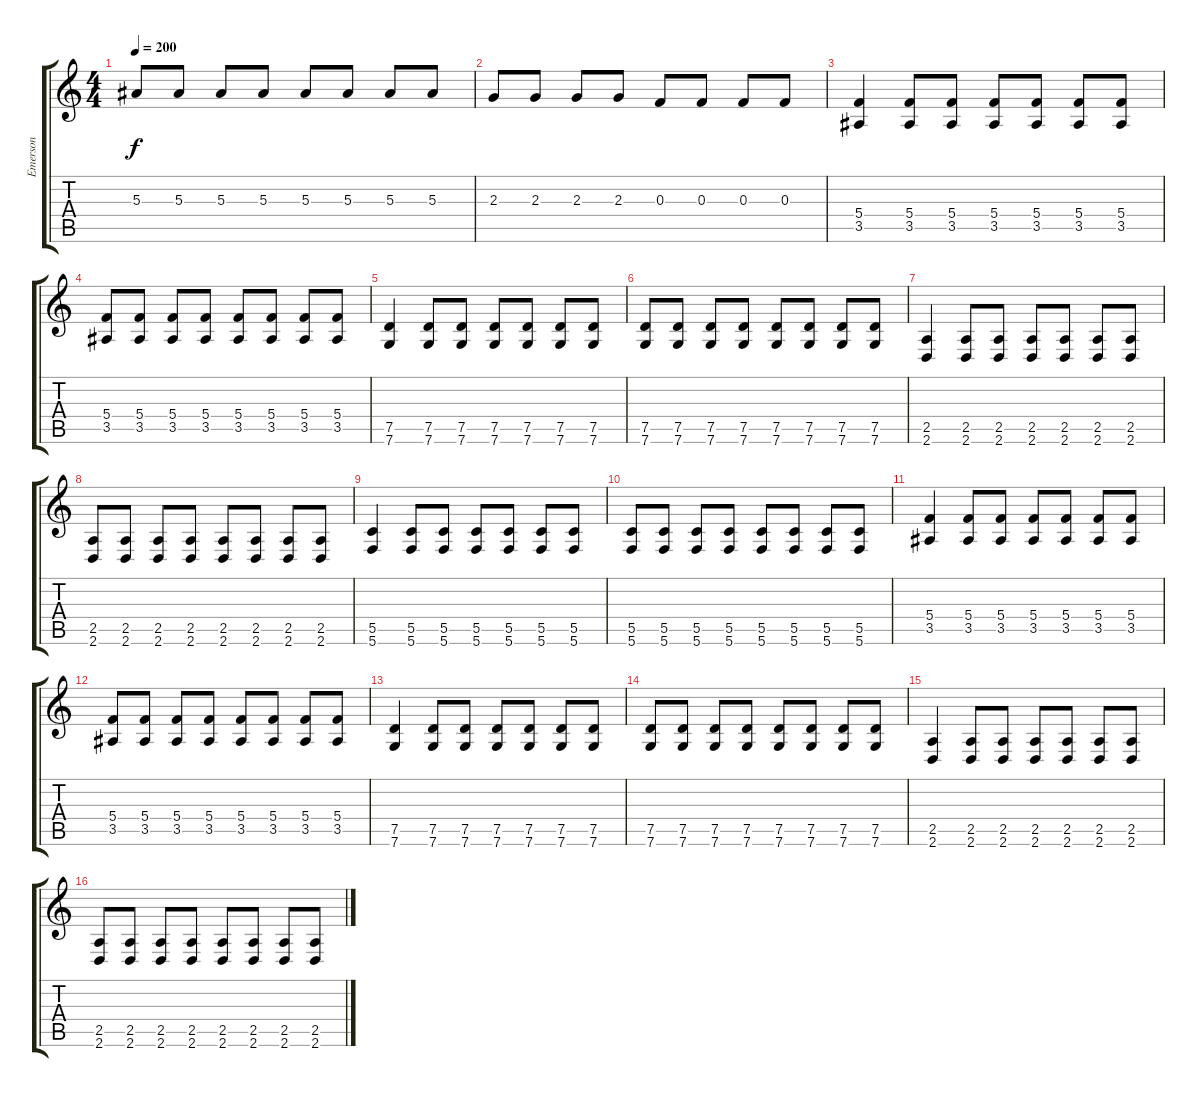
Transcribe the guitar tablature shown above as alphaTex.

\track ("Emerson" "Emerson") {instrument distortionguitar}
\staff {score tabs}
\tuning (D4 A3 F3 C3 G2 C2) {hide}
\ts (4 4)
\tempo 200
\clef g2
\ks c
5.3.8{dy f} 5.3.8 5.3.8 5.3.8 5.3.8 5.3.8 5.3.8 5.3.8 |
2.3.8 2.3.8 2.3.8 2.3.8 0.3.8 0.3.8 0.3.8 0.3.8 |
(5.4 3.5).4 (5.4 3.5).8 (5.4 3.5).8 (5.4 3.5).8 (5.4 3.5).8 (5.4 3.5).8 (5.4 3.5).8 |
(5.4 3.5).8 (5.4 3.5).8 (5.4 3.5).8 (5.4 3.5).8 (5.4 3.5).8 (5.4 3.5).8 (5.4 3.5).8 (5.4 3.5).8 |
(7.5 7.6).4 (7.5 7.6).8 (7.5 7.6).8 (7.5 7.6).8 (7.5 7.6).8 (7.5 7.6).8 (7.5 7.6).8 |
(7.5 7.6).8 (7.5 7.6).8 (7.5 7.6).8 (7.5 7.6).8 (7.5 7.6).8 (7.5 7.6).8 (7.5 7.6).8 (7.5 7.6).8 |
(2.5 2.6).4 (2.5 2.6).8 (2.5 2.6).8 (2.5 2.6).8 (2.5 2.6).8 (2.5 2.6).8 (2.5 2.6).8 |
(2.5 2.6).8 (2.5 2.6).8 (2.5 2.6).8 (2.5 2.6).8 (2.5 2.6).8 (2.5 2.6).8 (2.5 2.6).8 (2.5 2.6).8 |
(5.5 5.6).4 (5.5 5.6).8 (5.5 5.6).8 (5.5 5.6).8 (5.5 5.6).8 (5.5 5.6).8 (5.5 5.6).8 |
(5.5 5.6).8 (5.5 5.6).8 (5.5 5.6).8 (5.5 5.6).8 (5.5 5.6).8 (5.5 5.6).8 (5.5 5.6).8 (5.5 5.6).8 |
(5.4 3.5).4 (5.4 3.5).8 (5.4 3.5).8 (5.4 3.5).8 (5.4 3.5).8 (5.4 3.5).8 (5.4 3.5).8 |
(5.4 3.5).8 (5.4 3.5).8 (5.4 3.5).8 (5.4 3.5).8 (5.4 3.5).8 (5.4 3.5).8 (5.4 3.5).8 (5.4 3.5).8 |
(7.5 7.6).4 (7.5 7.6).8 (7.5 7.6).8 (7.5 7.6).8 (7.5 7.6).8 (7.5 7.6).8 (7.5 7.6).8 |
(7.5 7.6).8 (7.5 7.6).8 (7.5 7.6).8 (7.5 7.6).8 (7.5 7.6).8 (7.5 7.6).8 (7.5 7.6).8 (7.5 7.6).8 |
(2.5 2.6).4 (2.5 2.6).8 (2.5 2.6).8 (2.5 2.6).8 (2.5 2.6).8 (2.5 2.6).8 (2.5 2.6).8 |
(2.5 2.6).8 (2.5 2.6).8 (2.5 2.6).8 (2.5 2.6).8 (2.5 2.6).8 (2.5 2.6).8 (2.5 2.6).8 (2.5 2.6).8
